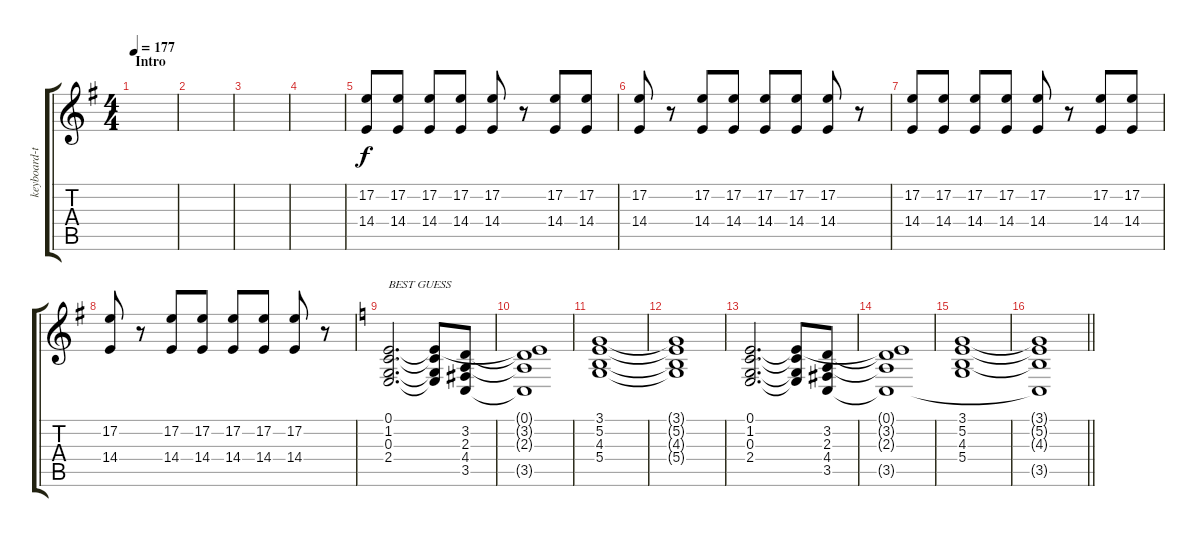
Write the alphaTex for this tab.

\track ("keyboard-tsumugi kotobuki" "keyboard-t") {instrument stringensemble1}
\staff {score tabs}
\tuning (E4 B3 G3 D3 A2 E2) {hide}
\ts (4 4)
\section ("" "Intro")
\tempo 177
\clef g2
\ks eminor
|
|
|
|
(17.2 14.4).8 (17.2 14.4).8 (17.2 14.4).8 (17.2 14.4).8 (17.2 14.4).8 r.8 (17.2 14.4).8 (17.2 14.4).8 |
(17.2 14.4).8 r.8 (17.2 14.4).8 (17.2 14.4).8 (17.2 14.4).8 (17.2 14.4).8 (17.2 14.4).8 r.8 |
(17.2 14.4).8 (17.2 14.4).8 (17.2 14.4).8 (17.2 14.4).8 (17.2 14.4).8 r.8 (17.2 14.4).8 (17.2 14.4).8 |
(17.2 14.4).8 r.8 (17.2 14.4).8 (17.2 14.4).8 (17.2 14.4).8 (17.2 14.4).8 (17.2 14.4).8 r.8 |
\ks c
(0.1 1.2 0.3 2.4).2{d txt "BEST GUESS" dy f} (0.1{t} 1.2{t} 0.3{t} 2.4{t}).8 (3.2 2.3 4.4 3.5).8 |
(0.1{t} 3.2{t} 2.3{t} 3.5{t}).1 |
(3.1 5.2 4.3 5.4).1 |
(3.1{t} 5.2{t} 4.3{t} 5.4{t}).1 |
(0.1 1.2 0.3 2.4).2{d} (0.1{t} 1.2{t} 0.3{t} 2.4{t}).8 (3.2 2.3 4.4 3.5).8 |
(0.1{t} 3.2{t} 2.3{t} 3.5{t}).1 |
(3.1 5.2 4.3 5.4).1 |
\barLineRight lightlight
(3.1{t} 5.2{t} 4.3{t} 3.5{t}).1
